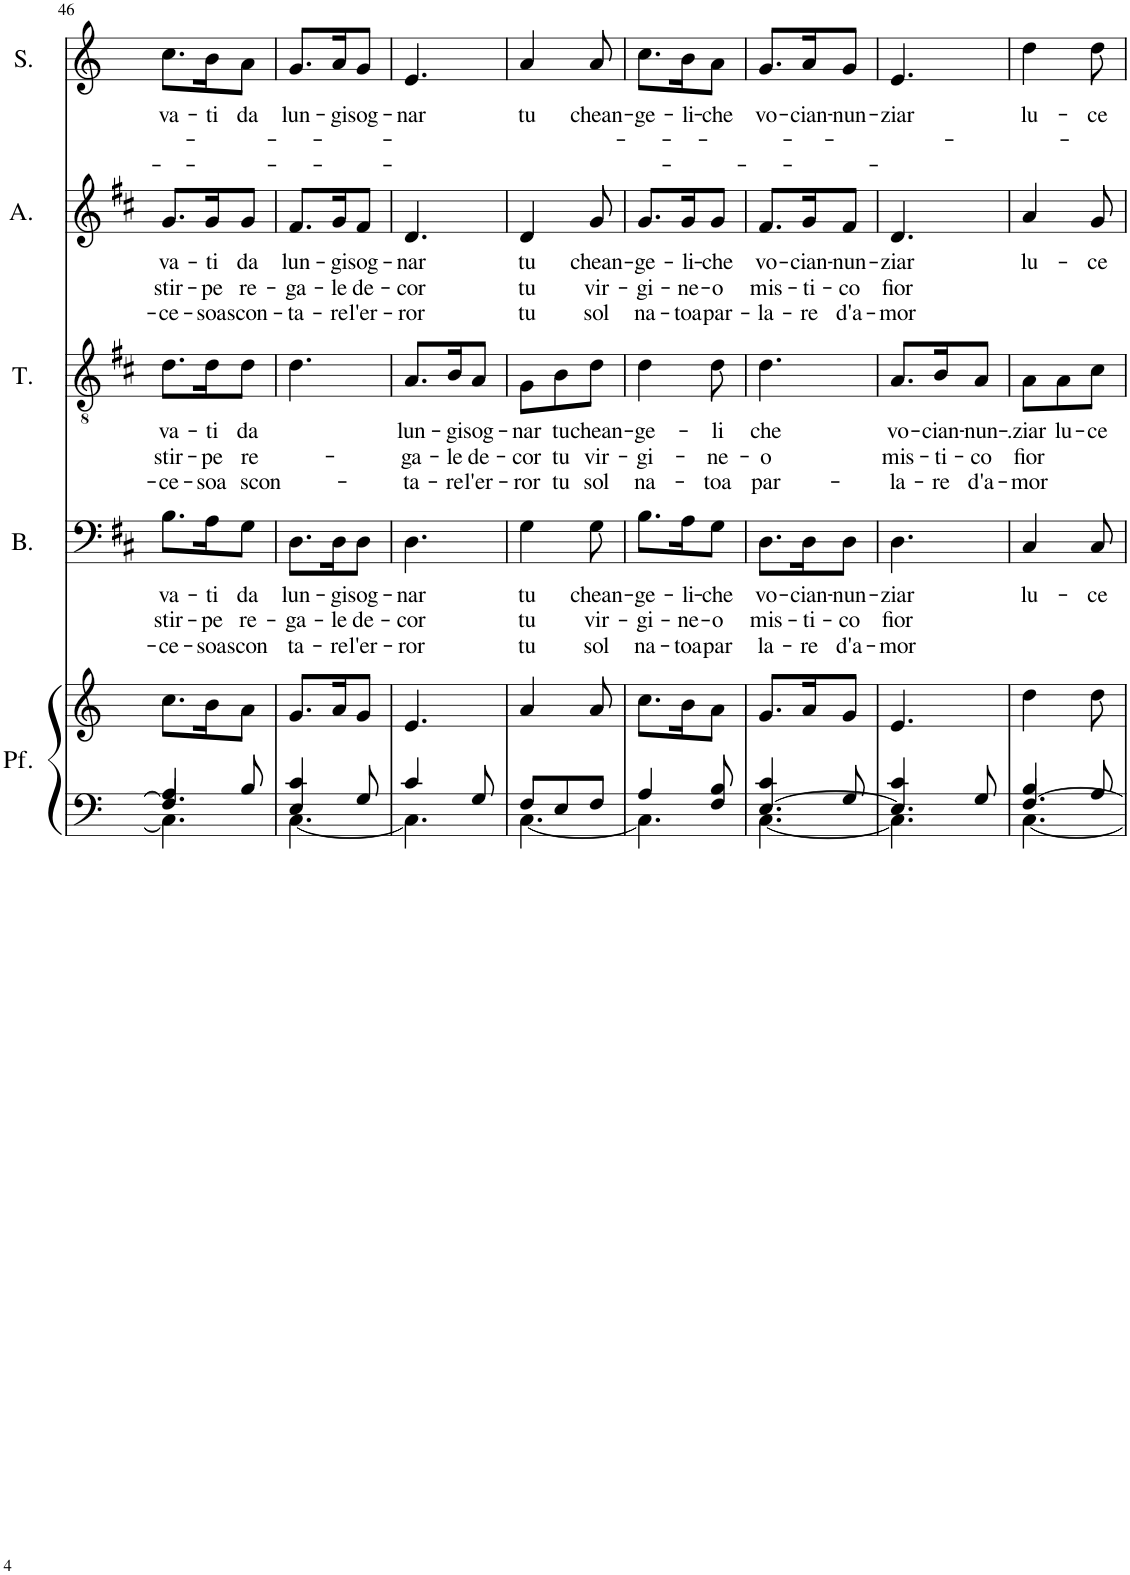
**kern	**kern	**kern	**text	**text	**text	**kern	**text	**text	**text	**kern	**text	**text	**text	**kern	**text
*part5	*part5	*part4	*part4	*part4	*part4	*part3	*part3	*part3	*part3	*part2	*part2	*part2	*part2	*part1	*part1
*staff6	*staff5	*staff4	*staff4	*staff4	*staff4	*staff3	*staff3	*staff3	*staff3	*staff2	*staff2	*staff2	*staff2	*staff1	*staff1
*I"Piano	*	*I"Basso	*	*	*	*I"Tenore	*	*	*	*I"Contralto	*	*	*	*I"Soprano	*
*	*	*I'B.	*	*	*	*I'T.	*	*	*	*	*	*	*	*I'S.	*
!!LO:PB:g=z
*clefF4	*clefG2	*clefF4	*	*	*	*clefGv2	*	*	*	*clefG2	*	*	*	*clefG2	*
*k[]	*k[]	*k[f#c#]	*	*	*	*k[f#c#]	*	*	*	*k[f#c#]	*	*	*	*k[]	*
*M3/8	*M3/8	*M3/8	*	*	*	*M3/8	*	*	*	*M3/8	*	*	*	*M3/8	*
=46	=46	=46	=46	=46	=46	=46	=46	=46	=46	=46	=46	=46	=46	=46	=46
*^	*	*	*	*	*	*	*	*	*	*	*	*	*	*	*
*	*^	*	*	*	*	*	*	*	*	*	*	*	*	*	*	*
!	!	!	!	!	!LO:LY:b	!LO:LY:b	!LO:LY:b	!	!LO:LY:b	!LO:LY:b	!LO:LY:b	!	!LO:LY:b	!LO:LY:b	!LO:LY:b	!	!LO:LY:b
4A/	4.C\]	4.F/]	8.cc\L	8.B\L	va-	stir-	-ce-	8.d\L	va-	stir-	-ce-	8.g/L	va-	stir-	-ce-	8.cc\L	va-
!	!	!	!	!	!LO:LY:b	!LO:LY:b	!LO:LY:b	!	!LO:LY:b	!LO:LY:b	!LO:LY:b	!	!LO:LY:b	!LO:LY:b	!LO:LY:b	!	!LO:LY:b
.	.	.	16b\K	16A\K	-ti	-pe	-soa	16d\K	-ti	-pe	-soa	16g/K	-ti	-pe	-soa	16b\K	-ti
!	!	!	!	!	!LO:LY:b	!LO:LY:b	!LO:LY:b	!	!LO:LY:b	!LO:LY:b	!LO:LY:b	!	!LO:LY:b	!LO:LY:b	!LO:LY:b	!	!LO:LY:b
8B/	.	.	8a\J	8G\J	da	re-	scon	8d\J	da	re-	scon-	8g/J	da	re-	scon-	8a\J	da
*	*v	*v	*	*	*	*	*	*	*	*	*	*	*	*	*	*	*
=47	=47	=47	=47	=47	=47	=47	=47	=47	=47	=47	=47	=47	=47	=47	=47	=47
!	!	!	!	!LO:LY:b	!LO:LY:b	!LO:LY:b	!	!	!	!	!	!LO:LY:b	!LO:LY:b	!LO:LY:b	!	!LO:LY:b
4E/ 4c/	[4.C\	8.g/L	8.D\L	lun-	-ga-	ta-	4.d\	.	.	.	8.f#/L	lun-	-ga-	-ta-	8.g/L	lun-
!	!	!	!	!LO:LY:b	!LO:LY:b	!LO:LY:b	!	!	!	!	!	!LO:LY:b	!LO:LY:b	!LO:LY:b	!	!LO:LY:b
.	.	16a/K	16D\K	-gi	-le	-re	.	.	.	.	16g/K	-gi	-le	-re	16a/K	-gi
!	!	!	!	!LO:LY:b	!LO:LY:b	!LO:LY:b	!	!	!	!	!	!LO:LY:b	!LO:LY:b	!LO:LY:b	!	!LO:LY:b
8G/	.	8g/J	8D\J	sog-	de-	l'er-	.	.	.	.	8f#/J	sog-	de-	l'er-	8g/J	sog-
=48	=48	=48	=48	=48	=48	=48	=48	=48	=48	=48	=48	=48	=48	=48	=48	=48
!	!	!	!	!LO:LY:b	!LO:LY:b	!LO:LY:b	!	!LO:LY:b	!LO:LY:b	!LO:LY:b	!	!LO:LY:b	!LO:LY:b	!LO:LY:b	!	!LO:LY:b
4c/	4.C\]	4.e/	4.D\	-nar	-cor	-ror	8.A/L	lun-	-ga-	-ta-	4.d/	-nar	-cor	-ror	4.e/	-nar
!	!	!	!	!	!	!	!	!LO:LY:b	!LO:LY:b	!LO:LY:b	!	!	!	!	!	!
.	.	.	.	.	.	.	16B/K	-gi	-le	-re	.	.	.	.	.	.
!	!	!	!	!	!	!	!	!LO:LY:b	!LO:LY:b	!LO:LY:b	!	!	!	!	!	!
8G/	.	.	.	.	.	.	8A/J	sog-	de-	l'er-	.	.	.	.	.	.
=49	=49	=49	=49	=49	=49	=49	=49	=49	=49	=49	=49	=49	=49	=49	=49	=49
!	!	!	!	!LO:LY:b	!LO:LY:b	!LO:LY:b	!	!LO:LY:b	!LO:LY:b	!LO:LY:b	!	!LO:LY:b	!LO:LY:b	!LO:LY:b	!	!LO:LY:b
8F/L	[4.C\	4a/	4G\	tu	tu	tu	8G\L	-nar	-cor	-ror	4d/	tu	tu	tu	4a/	tu
!	!	!	!	!	!	!	!	!LO:LY:b	!LO:LY:b	!LO:LY:b	!	!	!	!	!	!
8E/	.	.	.	.	.	.	8B\	tu	tu	tu	.	.	.	.	.	.
!	!	!	!	!LO:LY:b	!LO:LY:b	!LO:LY:b	!	!LO:LY:b	!LO:LY:b	!LO:LY:b	!	!LO:LY:b	!LO:LY:b	!LO:LY:b	!	!LO:LY:b
8F/J	.	8a/	8G\	chean-	vir-	sol	8d\J	chean-	vir-	sol	8g/	chean-	vir-	sol	8a/	chean-
=50	=50	=50	=50	=50	=50	=50	=50	=50	=50	=50	=50	=50	=50	=50	=50	=50
!	!	!	!	!LO:LY:b	!LO:LY:b	!LO:LY:b	!	!LO:LY:b	!LO:LY:b	!LO:LY:b	!	!LO:LY:b	!LO:LY:b	!LO:LY:b	!	!LO:LY:b
4A/	4.C\]	8.cc\L	8.B\L	-ge-	-gi-	na-	4d\	-ge-	-gi-	na-	8.g/L	-ge-	-gi-	na-	8.cc\L	-ge-
!	!	!	!	!LO:LY:b	!LO:LY:b	!LO:LY:b	!	!	!	!	!	!LO:LY:b	!LO:LY:b	!LO:LY:b	!	!LO:LY:b
.	.	16b\K	16A\K	-li-	-ne-	-toa	.	.	.	.	16g/K	-li-	-ne-	-toa	16b\K	-li-
!	!	!	!	!LO:LY:b	!LO:LY:b	!LO:LY:b	!	!LO:LY:b	!LO:LY:b	!LO:LY:b	!	!LO:LY:b	!LO:LY:b	!LO:LY:b	!	!LO:LY:b
8F/ 8B/	.	8a\J	8G\J	-che	-o	par	8d\	-li	-ne-	-toa	8g/J	-che	-o	par-	8a\J	-che
=51	=51	=51	=51	=51	=51	=51	=51	=51	=51	=51	=51	=51	=51	=51	=51	=51
*	*^	*	*	*	*	*	*	*	*	*	*	*	*	*	*	*
!	!	!	!	!	!LO:LY:b	!LO:LY:b	!LO:LY:b	!	!LO:LY:b	!LO:LY:b	!LO:LY:b	!	!LO:LY:b	!LO:LY:b	!LO:LY:b	!	!LO:LY:b
4c/	[4.C\	[4.E/	8.g/L	8.D\L	vo-	mis-	la-	4.d\	che	-o	par-	8.f#/L	vo-	mis-	-la-	8.g/L	vo-
!	!	!	!	!	!LO:LY:b	!LO:LY:b	!LO:LY:b	!	!	!	!	!	!LO:LY:b	!LO:LY:b	!LO:LY:b	!	!LO:LY:b
.	.	.	16a/K	16D\K	-cian-	-ti-	-re	.	.	.	.	16g/K	-cian-	-ti-	-re	16a/K	-cian-
!	!	!	!	!	!LO:LY:b	!LO:LY:b	!LO:LY:b	!	!	!	!	!	!LO:LY:b	!LO:LY:b	!LO:LY:b	!	!LO:LY:b
8G/	.	.	8g/J	8D\J	-nun-	-co	d'a-	.	.	.	.	8f#/J	-nun-	-co	d'a-	8g/J	-nun-
=52	=52	=52	=52	=52	=52	=52	=52	=52	=52	=52	=52	=52	=52	=52	=52	=52	=52
!	!	!	!	!	!LO:LY:b	!LO:LY:b	!LO:LY:b	!	!LO:LY:b	!LO:LY:b	!LO:LY:b	!	!LO:LY:b	!LO:LY:b	!LO:LY:b	!	!LO:LY:b
4c/	4.C\]	4.E/]	4.e/	4.D\	-ziar	fior	-mor	8.A/L	vo-	mis-	-la-	4.d/	-ziar	fior	-mor	4.e/	-ziar
!	!	!	!	!	!	!	!	!	!LO:LY:b	!LO:LY:b	!LO:LY:b	!	!	!	!	!	!
.	.	.	.	.	.	.	.	16B/K	-cian-	-ti-	-re	.	.	.	.	.	.
!	!	!	!	!	!	!	!	!	!LO:LY:b	!LO:LY:b	!LO:LY:b	!	!	!	!	!	!
8G/	.	.	.	.	.	.	.	8A/J	-nun-	-co	d'a-	.	.	.	.	.	.
=53	=53	=53	=53	=53	=53	=53	=53	=53	=53	=53	=53	=53	=53	=53	=53	=53	=53
!	!	!	!	!	!LO:LY:b	!	!	!	!LO:LY:b	!LO:LY:b	!LO:LY:b	!	!LO:LY:b	!	!	!	!LO:LY:b
4B/	[4.C\	[4.F/	4dd\	4C#/	lu-	.	.	8A\L	-.ziar	fior	-mor	4a/	lu-	.	.	4dd\	lu-
!	!	!	!	!	!	!	!	!	!LO:LY:b	!	!	!	!	!	!	!	!
.	.	.	.	.	.	.	.	8A\	lu-	.	.	.	.	.	.	.	.
!	!	!	!	!	!LO:LY:b	!	!	!	!LO:LY:b	!	!	!	!LO:LY:b	!	!	!	!LO:LY:b
8A/	.	.	8dd\	8C#/	ce	.	.	8c#\J	-ce	.	.	8g/	ce	.	.	8dd\	-ce
*v	*v	*v	*	*	*	*	*	*	*	*	*	*	*	*	*	*	*
=	=	=	=	=	=	=	=	=	=	=	=	=	=	=	=
*-	*-	*-	*-	*-	*-	*-	*-	*-	*-	*-	*-	*-	*-	*-	*-
